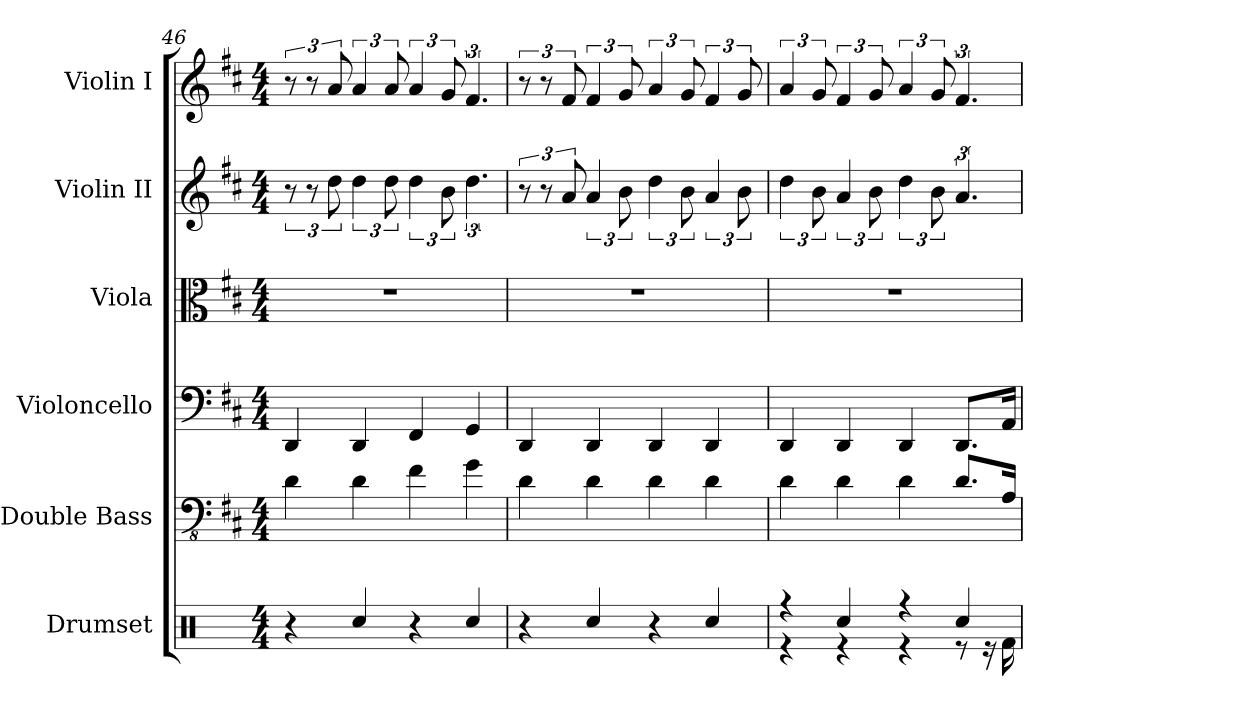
**kern	**kern	**kern	**kern	**kern	**kern
*part6	*part5	*part4	*part3	*part2	*part1
*staff6	*staff5	*staff4	*staff3	*staff2	*staff1
*I"Drumset	*I"Double Bass	*I"Violoncello	*I"Viola	*I"Violin II	*I"Violin I
*I'Drs.	*I'Db.	*I'Vc	*I'Vla	*I'Vln	*I'Vln
*clefX	*clefFv4	*clefF4	*clefC3	*clefG2	*clefG2
*	*ITrd7c12	*	*	*	*
*k[]	*k[f#c#]	*k[f#c#]	*k[f#c#]	*k[f#c#]	*k[f#c#]
*M4/4	*M4/4	*M4/4	*M4/4	*M4/4	*M4/4
=46	=46	=46	=46	=46	=46
4r	4DD\	4DD/	1r	12r	12r
.	.	.	.	12r	12r
.	.	.	.	12dd\	12a/
4Rcc/	4DD\	4DD/	.	6dd\	6a/
.	.	.	.	12dd\	12a/
4r	4FF#\	4FF#/	.	6dd\	6a/
.	.	.	.	12b\	12g/
4Rcc/	4GG\	4GG/	.	6.dd\	6.f#/
!!LO:PB:g=z
=47	=47	=47	=47	=47	=47
4r	4DD\	4DD/	1r	12r	12r
.	.	.	.	12r	12r
.	.	.	.	12a/	12f#/
4Rcc/	4DD\	4DD/	.	6a/	6f#/
.	.	.	.	12b\	12g/
4r	4DD\	4DD/	.	6dd\	6a/
.	.	.	.	12b\	12g/
4Rcc/	4DD\	4DD/	.	6a/	6f#/
.	.	.	.	12b\	12g/
=48	=48	=48	=48	=48	=48
*^	*	*	*	*	*
4r	4r	4DD\	4DD/	1r	6dd\	6a/
.	.	.	.	.	12b\	12g/
4Rcc/	4r	4DD\	4DD/	.	6a/	6f#/
.	.	.	.	.	12b\	12g/
4r	4r	4DD\	4DD/	.	6dd\	6a/
.	.	.	.	.	12b\	12g/
4Rcc/	8r	8.DD/L	8.DD/L	.	6.a/	6.f#/
.	16r	.	.	.	.	.
.	16Rf\	16AAA/Jk	16AA/Jk	.	.	.
*v	*v	*	*	*	*	*
=	=	=	=	=	=
*-	*-	*-	*-	*-	*-
